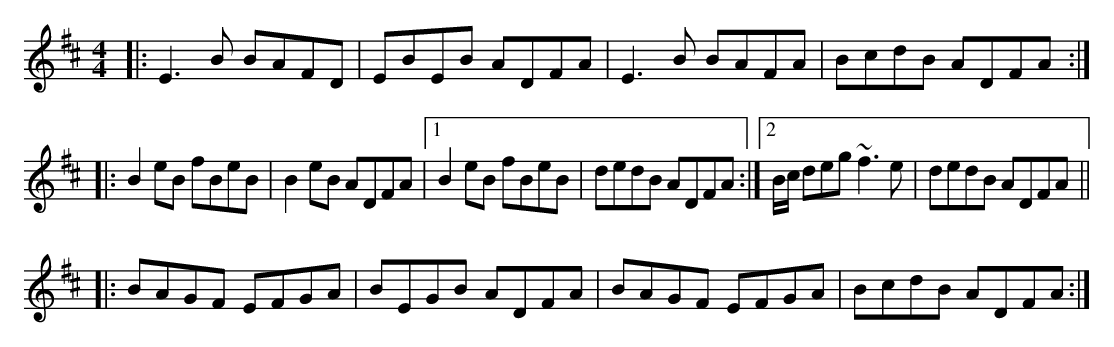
X:1
M:4/4
K:Edor
|:E3B BAFD|EBEB ADFA|E3B BAFA|BcdB ADFA:|
|:B2 eB fBeB|B2 eB ADFA|1 B2 eB fBeB|dedB ADFA:|2 B/2c/2 deg ~f3 e | dedB ADFA ||
|:BAGF EFGA|BEGB ADFA|BAGF EFGA|BcdB ADFA:|
